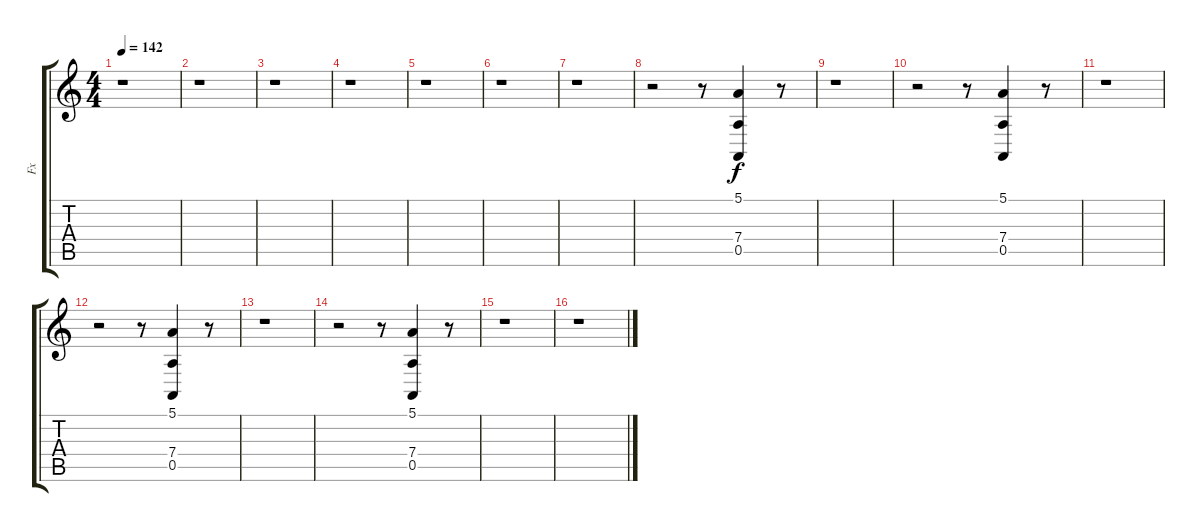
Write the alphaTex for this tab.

\track ("Fx" "Fx") {instrument piccolo}
\staff {score tabs}
\tuning (E4 B3 G3 D3 A2 E2) {hide}
\ts (4 4)
\tempo 142
\clef g2
\ks c
r.1{dy f} |
r.1 |
r.1 |
r.1 |
r.1 |
r.1 |
r.1 |
r.2 r.8 (5.1 7.4 0.5).4{volume 5 instrument choiraahs} r.8 |
r.1 |
r.2 r.8 (5.1 7.4 0.5).4{volume 5 instrument choiraahs} r.8 |
r.1 |
r.2 r.8 (5.1 7.4 0.5).4{volume 5 instrument choiraahs} r.8 |
r.1 |
r.2 r.8 (5.1 7.4 0.5).4{volume 5 instrument choiraahs} r.8 |
r.1 |
r.1
